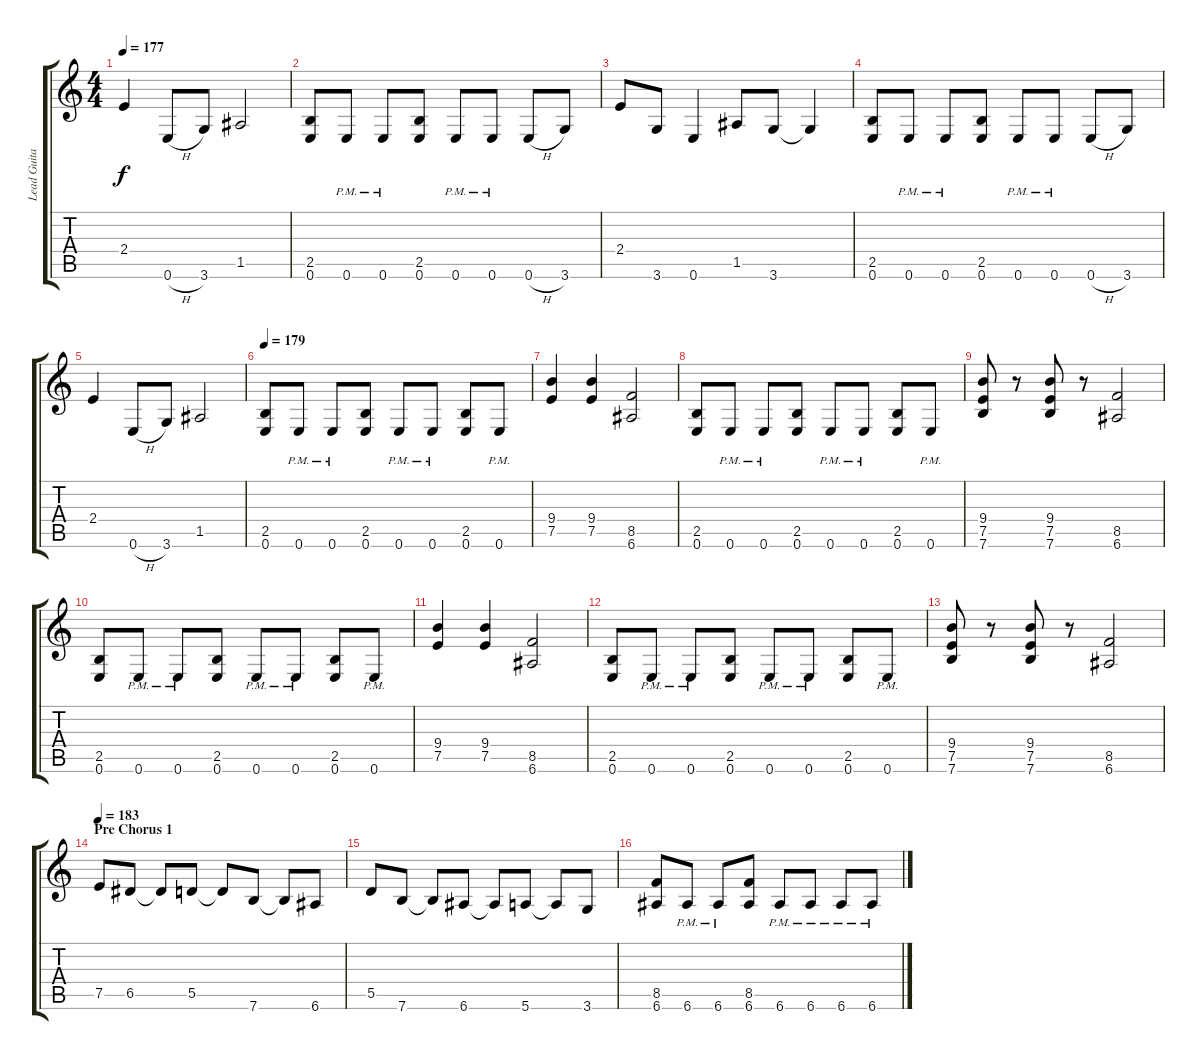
\track ("Lead Guitar" "Lead Guita") {instrument distortionguitar}
\staff {score tabs}
\tuning (E4 B3 G3 D3 A2 E2) {hide}
\ts (4 4)
\tempo 177
\clef g2
\ks c
2.4.4{dy f} 0.6{h}.8 3.6.8 1.5.2 |
(2.5 0.6).8 0.6{pm}.8 0.6{pm}.8 (2.5 0.6).8 0.6{pm}.8 0.6{pm}.8 0.6{h}.8 3.6.8 |
2.4.8 3.6.8 0.6.4 1.5.8 3.6.8 3.6{t}.4 |
(2.5 0.6).8 0.6{pm}.8 0.6{pm}.8 (2.5 0.6).8 0.6{pm}.8 0.6{pm}.8 0.6{h}.8 3.6.8 |
2.4.4 0.6{h}.8 3.6.8 1.5.2 |
\tempo 179
(2.5 0.6).8 0.6{pm}.8 0.6{pm}.8 (2.5 0.6).8 0.6{pm}.8 0.6{pm}.8 (2.5 0.6).8 0.6{pm}.8 |
(9.4 7.5).4 (9.4 7.5).4 (8.5 6.6).2 |
(2.5 0.6).8 0.6{pm}.8 0.6{pm}.8 (2.5 0.6).8 0.6{pm}.8 0.6{pm}.8 (2.5 0.6).8 0.6{pm}.8 |
(9.4 7.5 7.6).8 r.8 (9.4 7.5 7.6).8 r.8 (8.5 6.6).2 |
(2.5 0.6).8 0.6{pm}.8 0.6{pm}.8 (2.5 0.6).8 0.6{pm}.8 0.6{pm}.8 (2.5 0.6).8 0.6{pm}.8 |
(9.4 7.5).4 (9.4 7.5).4 (8.5 6.6).2 |
(2.5 0.6).8 0.6{pm}.8 0.6{pm}.8 (2.5 0.6).8 0.6{pm}.8 0.6{pm}.8 (2.5 0.6).8 0.6{pm}.8 |
(9.4 7.5 7.6).8 r.8 (9.4 7.5 7.6).8 r.8 (8.5 6.6).2 |
\section ("" "Pre Chorus 1")
\tempo 183
7.5.8 6.5.8 6.5{t}.8 5.5.8 5.5{t}.8 7.6.8 7.6{t}.8 6.6.8 |
5.5.8 7.6.8 7.6{t}.8 6.6.8 6.6{t}.8 5.6.8 5.6{t}.8 3.6.8 |
(8.5 6.6).8 6.6{pm}.8 6.6{pm}.8 (8.5 6.6).8 6.6{pm}.8 6.6{pm}.8 6.6{pm}.8 6.6{pm}.8
